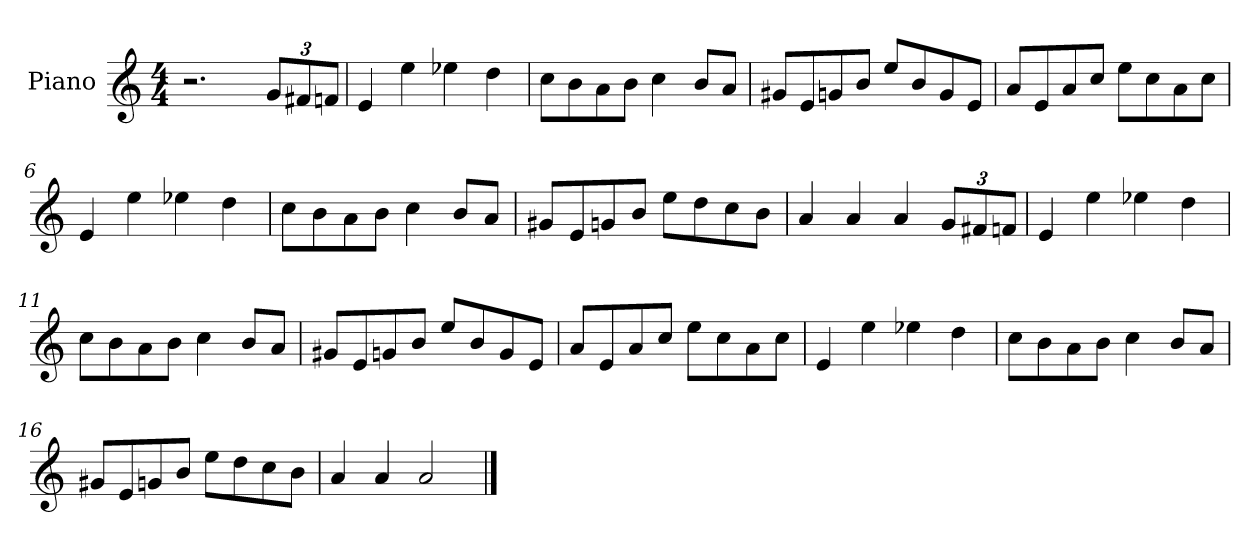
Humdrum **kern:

**kern
*part1
*staff1
*I"Piano
*I'Pno
*clefG2
*k[]
*M4/4
=1
2.r
*Xbrackettup
12g/L
12f#X/
12fn/J
=2
4e/
4ee\
4ee-X\
4dd\
=3
8cc\L
8b\
8a\
8b\J
4cc\
8b/L
8a/J
=4
8g#X/L
8e/
8gn/
8b/J
8ee/L
8b/
8g/
8e/J
=5
8a/L
8e/
8a/
8cc/J
8ee\L
8cc\
8a\
8cc\J
=6
4e/
4ee\
4ee-X\
4dd\
=7
8cc\L
8b\
8a\
8b\J
4cc\
8b/L
8a/J
=8
8g#X/L
8e/
8gn/
8b/J
8ee\L
8dd\
8cc\
8b\J
=9
4a/
4a/
4a/
12g/L
12f#X/
12fn/J
=10
4e/
4ee\
4ee-X\
4dd\
=11
8cc\L
8b\
8a\
8b\J
4cc\
8b/L
8a/J
=12
8g#X/L
8e/
8gn/
8b/J
8ee/L
8b/
8g/
8e/J
=13
8a/L
8e/
8a/
8cc/J
8ee\L
8cc\
8a\
8cc\J
=14
4e/
4ee\
4ee-X\
4dd\
=15
8cc\L
8b\
8a\
8b\J
4cc\
8b/L
8a/J
=16
8g#X/L
8e/
8gn/
8b/J
8ee\L
8dd\
8cc\
8b\J
=17
4a/
4a/
2a/
==
*-
